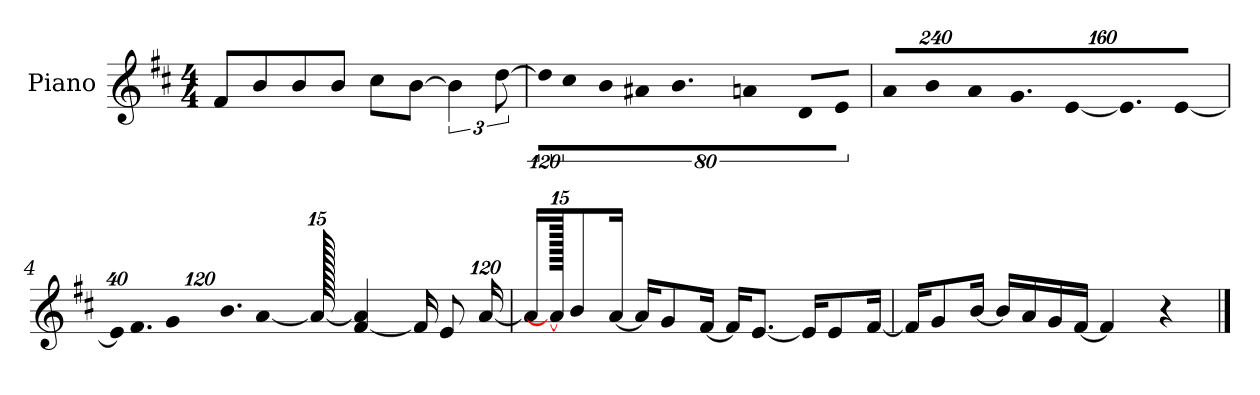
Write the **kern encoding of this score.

**kern
*part1
*staff1
*I"Piano
*I'P-no
*clefG2
*k[f#c#]
*M4/4
*MM90
=1
8f#/L
8b/
8b/
8b/J
8cc#\L
[8b\J
6b\]
[12dd\
=2
!LO:N:vis=16
1920%107dd\KL]
!LO:N:vis=8
640%71cc#\
!LO:N:vis=8
640%71b\
!LO:N:vis=8
640%71a#X\
9.b\J
!LO:N:vis=4
1920%427an/
!LO:N:vis=8
640%71d/L
!LO:N:vis=8
640%71e/J
=3
*Xbrackettup
!LO:N:vis=8
960%137a/L
!LO:N:vis=8
960%137b/
!LO:N:vis=8
960%137a/
!LO:N:vis=8.
640%137g/
!LO:N:vis=16
[1920%137e/K
!LO:N:vis=8.
640%137e/]
!LO:N:vis=16
[1920%137e/Jk
=4
!LO:N:vis=32
640%23e/KLL]
!LO:N:vis=16.
960%103f#/J
!LO:N:vis=8
960%137g/
!LO:N:vis=16.
960%103b/L
[384%41a/J
1920a/_
[4f#/ 4a/]
16f#/KL]
8e/
[1920%119a/Jk
!!LO:LB:g=z
=5
16a/KL]
1920a/_
8b/
[16a/Jk
16a/KL]
8g/
[16f#/Jk
16f#/KL]
[8.e/J
16e/KL]
8e/
[16f#/Jk
=6
16f#/KL]
8g/
[16b/Jk
16b/LL]
16a/
16g/
[16f#/JJ
4f#/]
4r
==
*-
